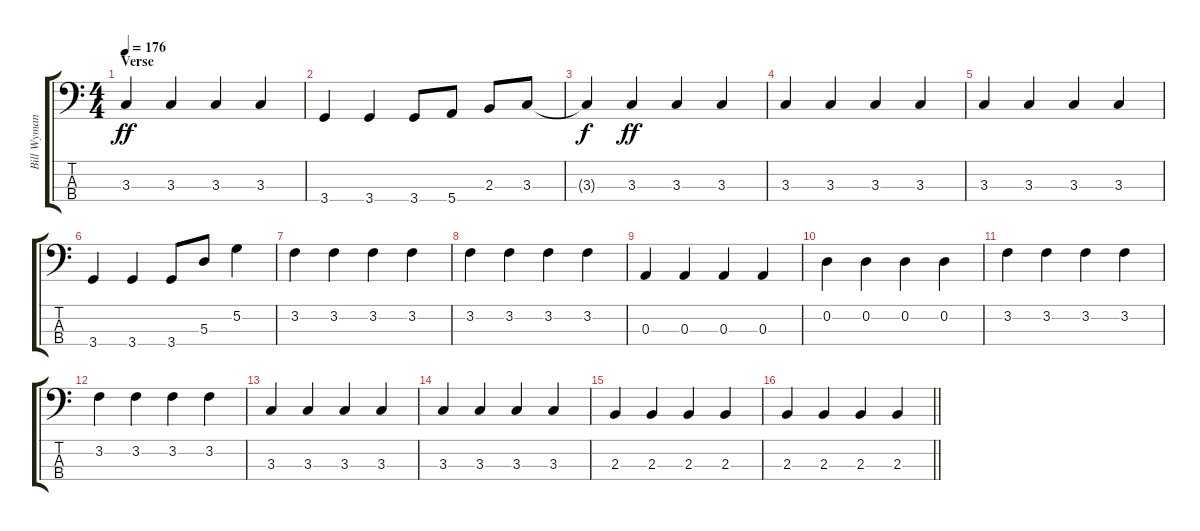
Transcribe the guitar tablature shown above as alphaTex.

\track ("Bill Wyman" "Bill Wyman") {instrument electricbasspick}
\staff {score tabs}
\tuning (G2 D2 A1 E1) {hide}
\ts (4 4)
\section ("" "Verse")
\tempo 176
\clef f4
\ks c
3.3.4{dy ff} 3.3.4 3.3.4 3.3.4 |
3.4.4 3.4.4 3.4.8 5.4.8 2.3.8 3.3.8 |
3.3{t}.4{dy f} 3.3.4{dy ff} 3.3.4 3.3.4 |
3.3.4 3.3.4 3.3.4 3.3.4 |
3.3.4 3.3.4 3.3.4 3.3.4 |
3.4.4 3.4.4 3.4.8 5.3.8 5.2.4 |
3.2.4 3.2.4 3.2.4 3.2.4 |
3.2.4 3.2.4 3.2.4 3.2.4 |
0.3.4 0.3.4 0.3.4 0.3.4 |
0.2.4 0.2.4 0.2.4 0.2.4 |
3.2.4 3.2.4 3.2.4 3.2.4 |
3.2.4 3.2.4 3.2.4 3.2.4 |
3.3.4 3.3.4 3.3.4 3.3.4 |
3.3.4 3.3.4 3.3.4 3.3.4 |
2.3.4 2.3.4 2.3.4 2.3.4 |
\barLineRight lightlight
2.3.4 2.3.4 2.3.4 2.3.4
